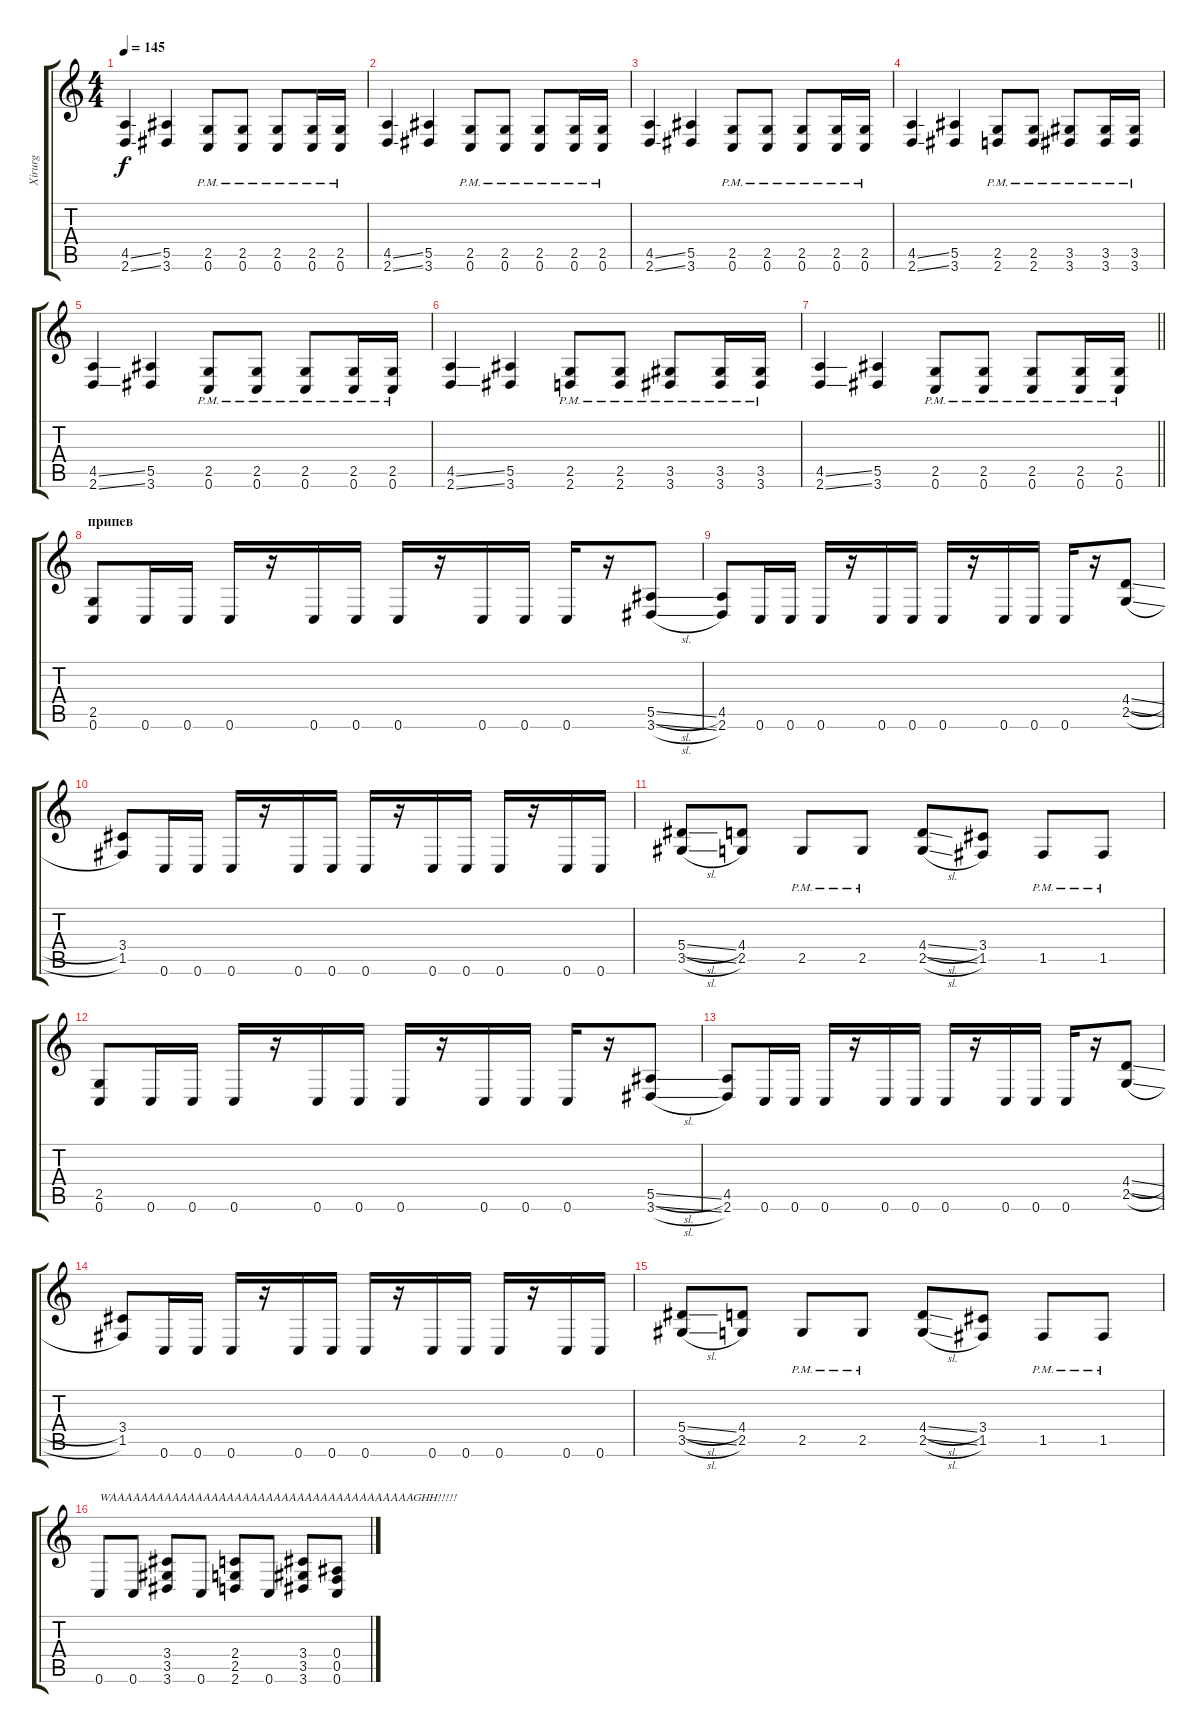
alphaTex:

\track ("Xirurg" "Xirurg") {instrument distortionguitar}
\staff {score tabs}
\tuning (C4 G3 Eb3 Bb2 F2 C2) {hide}
\ts (4 4)
\tempo 145
\clef g2
\ks c
(4.5{ss} 2.6{ss}).4{dy f} (5.5 3.6).4 (2.5{pm} 0.6{pm}).8 (2.5{pm} 0.6{pm}).8 (2.5{pm} 0.6{pm}).8 (2.5{pm} 0.6{pm}).16 (2.5{pm} 0.6{pm}).16 |
(4.5{ss} 2.6{ss}).4 (5.5 3.6).4 (2.5{pm} 0.6{pm}).8 (2.5{pm} 0.6{pm}).8 (2.5{pm} 0.6{pm}).8 (2.5{pm} 0.6{pm}).16 (2.5{pm} 0.6{pm}).16 |
(4.5{ss} 2.6{ss}).4 (5.5 3.6).4 (2.5{pm} 0.6{pm}).8 (2.5{pm} 0.6{pm}).8 (2.5{pm} 0.6{pm}).8 (2.5{pm} 0.6{pm}).16 (2.5{pm} 0.6{pm}).16 |
(4.5{ss} 2.6{ss}).4 (5.5 3.6).4 (2.5{pm} 2.6{pm}).8 (2.5{pm} 2.6{pm}).8 (3.5{pm} 3.6{pm}).8 (3.5{pm} 3.6{pm}).16 (3.5{pm} 3.6{pm}).16 |
(4.5{ss} 2.6{ss}).4 (5.5 3.6).4 (2.5{pm} 0.6{pm}).8 (2.5{pm} 0.6{pm}).8 (2.5{pm} 0.6{pm}).8 (2.5{pm} 0.6{pm}).16 (2.5{pm} 0.6{pm}).16 |
(4.5{ss} 2.6{ss}).4 (5.5 3.6).4 (2.5{pm} 2.6{pm}).8 (2.5{pm} 2.6{pm}).8 (3.5{pm} 3.6{pm}).8 (3.5{pm} 3.6{pm}).16 (3.5{pm} 3.6{pm}).16 |
\barLineRight lightlight
(4.5{ss} 2.6{ss}).4 (5.5 3.6).4 (2.5{pm} 0.6{pm}).8 (2.5{pm} 0.6{pm}).8 (2.5{pm} 0.6{pm}).8 (2.5{pm} 0.6{pm}).16 (2.5{pm} 0.6{pm}).16 |
\section ("" "припев")
(2.5 0.6).8 0.6.16 0.6.16 0.6.16 r.16 0.6.16 0.6.16 0.6.16 r.16 0.6.16 0.6.16 0.6.16 r.16 (5.5{sl} 3.6{sl}).8 |
(4.5 2.6).8 0.6.16 0.6.16 0.6.16 r.16 0.6.16 0.6.16 0.6.16 r.16 0.6.16 0.6.16 0.6.16 r.16 (4.4{sl} 2.5{sl}).8 |
(3.4 1.5).8 0.6.16 0.6.16 0.6.16 r.16 0.6.16 0.6.16 0.6.16 r.16 0.6.16 0.6.16 0.6.16 r.16 0.6.16 0.6.16 |
(5.4{sl} 3.5{sl}).8 (4.4 2.5).8 2.5{pm}.8 2.5{pm}.8 (4.4{sl} 2.5{sl}).8 (3.4 1.5).8 1.5{pm}.8 1.5{pm}.8 |
(2.5 0.6).8 0.6.16 0.6.16 0.6.16 r.16 0.6.16 0.6.16 0.6.16 r.16 0.6.16 0.6.16 0.6.16 r.16 (5.5{sl} 3.6{sl}).8 |
(4.5 2.6).8 0.6.16 0.6.16 0.6.16 r.16 0.6.16 0.6.16 0.6.16 r.16 0.6.16 0.6.16 0.6.16 r.16 (4.4{sl} 2.5{sl}).8 |
(3.4 1.5).8 0.6.16 0.6.16 0.6.16 r.16 0.6.16 0.6.16 0.6.16 r.16 0.6.16 0.6.16 0.6.16 r.16 0.6.16 0.6.16 |
(5.4{sl} 3.5{sl}).8 (4.4 2.5).8 2.5{pm}.8 2.5{pm}.8 (4.4{sl} 2.5{sl}).8 (3.4 1.5).8 1.5{pm}.8 1.5{pm}.8 |
0.6.8{txt "WAAAAAAAAAAAAAAAAAAAAAAAAAAAAAAAAAAAAAAAGHH!!!!!"} 0.6.8 (3.4 3.5 3.6).8 0.6.8 (2.4 2.5 2.6).8 0.6.8 (3.4 3.5 3.6).8 (0.4 0.5 0.6).8
